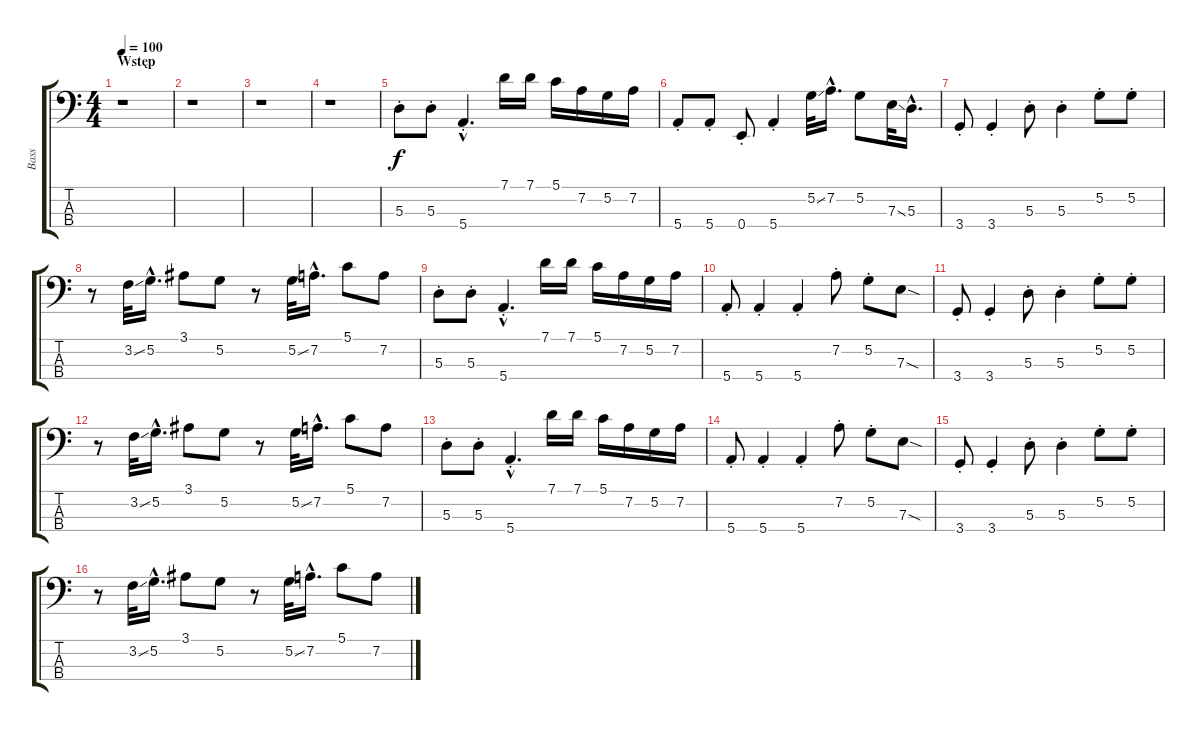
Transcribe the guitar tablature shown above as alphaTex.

\track ("Bass" "Bass") {instrument electricbassfinger}
\staff {score tabs}
\tuning (G2 D2 A1 E1) {hide}
\ts (4 4)
\section ("" "Wstęp")
\tempo 100
\clef f4
\ks c
r.1{dy f instrument electricbassfinger} |
r.1 |
r.1 |
r.1 |
5.3{st}.8 5.3{st}.8 5.4{hac st}.4{d} 7.1.16 7.1.16 5.1.16 7.2.16 5.2.16 7.2.16 |
5.4{st}.8 5.4{st}.8 0.4{st}.8 5.4{st}.4 5.2{ss}.32 7.2{hac}.16{d} 5.2.8 7.3{ss}.32 5.3{hac}.16{d} |
3.4{st}.8 3.4{st}.4 5.3{st}.8 5.3{st}.4 5.2{st}.8 5.2{st}.8 |
r.8 3.2{ss}.32 5.2{hac}.16{d} 3.1.8 5.2.8 r.8 5.2{ss}.32 7.2{hac}.16{d} 5.1.8 7.2.8 |
5.3{st}.8 5.3{st}.8 5.4{hac st}.4{d} 7.1.16 7.1.16 5.1.16 7.2.16 5.2.16 7.2.16 |
5.4{st}.8 5.4{st}.4 5.4{st}.4 7.2{st}.8 5.2{st}.8 7.3{sod}.8 |
3.4{st}.8 3.4{st}.4 5.3{st}.8 5.3{st}.4 5.2{st}.8 5.2{st}.8 |
r.8 3.2{ss}.32 5.2{hac}.16{d} 3.1.8 5.2.8 r.8 5.2{ss}.32 7.2{hac}.16{d} 5.1.8 7.2.8 |
5.3{st}.8 5.3{st}.8 5.4{hac st}.4{d} 7.1.16 7.1.16 5.1.16 7.2.16 5.2.16 7.2.16 |
5.4{st}.8 5.4{st}.4 5.4{st}.4 7.2{st}.8 5.2{st}.8 7.3{sod}.8 |
3.4{st}.8 3.4{st}.4 5.3{st}.8 5.3{st}.4 5.2{st}.8 5.2{st}.8 |
r.8 3.2{ss}.32 5.2{hac}.16{d} 3.1.8 5.2.8 r.8 5.2{ss}.32 7.2{hac}.16{d} 5.1.8 7.2.8
